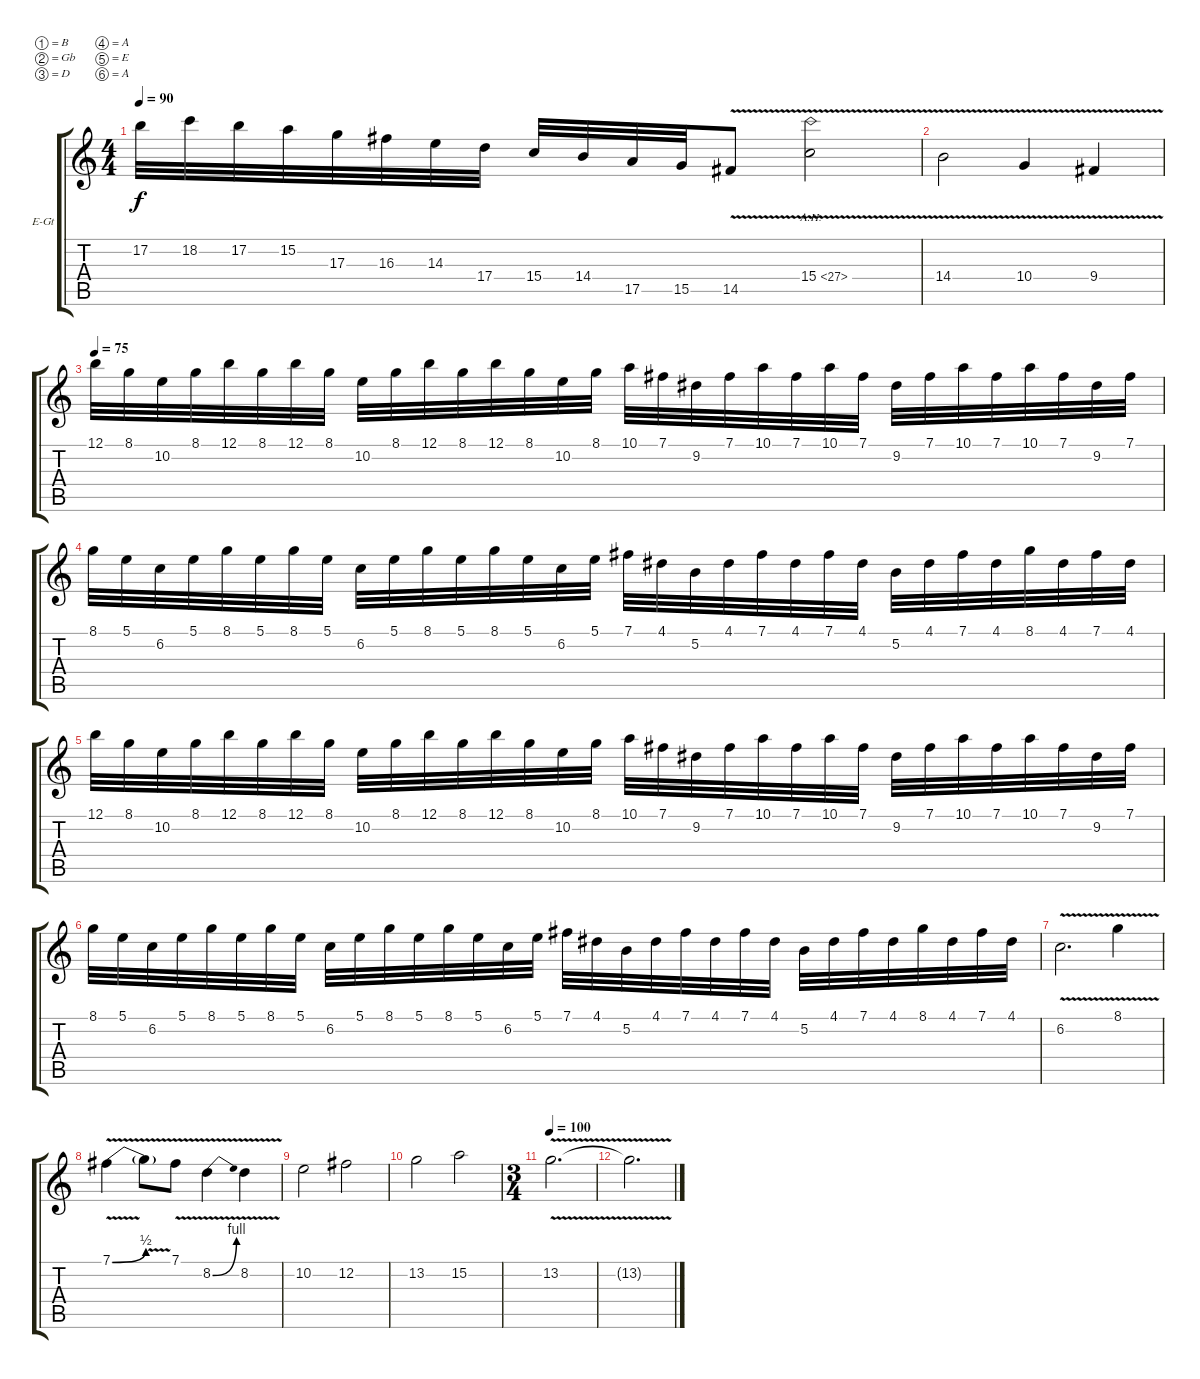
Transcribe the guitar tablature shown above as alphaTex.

\bracketExtendMode groupsimilarinstruments
\firstSystemTrackNameOrientation horizontal
\otherSystemsTrackNameOrientation horizontal
\track ("Harmony" "E-Gt") {instrument overdrivenguitar}
\staff {score tabs}
\tuning (B3 Gb3 D3 A2 E2 A1)
\ts (4 4)
\tempo 90
\clef g2
\ks c
17.2.32{dy f} 18.2.32 17.2.32 15.2.32 17.3.32 16.3.32 14.3.32 17.4.32 15.4.32 14.4.32 17.5.32 15.5.32 14.5{v}.8 15.4{ah 12 v}.2 |
14.4{v}.2 10.4{v}.4 9.4{v}.4 |
\tempo 75
12.1.32 8.1.32 10.2.32 8.1.32 12.1.32 8.1.32 12.1.32 8.1.32 10.2.32 8.1.32 12.1.32 8.1.32 12.1.32 8.1.32 10.2.32 8.1.32 10.1.32 7.1.32 9.2.32 7.1.32 10.1.32 7.1.32 10.1.32 7.1.32 9.2.32 7.1.32 10.1.32 7.1.32 10.1.32 7.1.32 9.2.32 7.1.32 |
8.1.32 5.1.32 6.2.32 5.1.32 8.1.32 5.1.32 8.1.32 5.1.32 6.2.32 5.1.32 8.1.32 5.1.32 8.1.32 5.1.32 6.2.32 5.1.32 7.1.32 4.1.32 5.2.32 4.1.32 7.1.32 4.1.32 7.1.32 4.1.32 5.2.32 4.1.32 7.1.32 4.1.32 8.1.32 4.1.32 7.1.32 4.1.32 |
12.1.32 8.1.32 10.2.32 8.1.32 12.1.32 8.1.32 12.1.32 8.1.32 10.2.32 8.1.32 12.1.32 8.1.32 12.1.32 8.1.32 10.2.32 8.1.32 10.1.32 7.1.32 9.2.32 7.1.32 10.1.32 7.1.32 10.1.32 7.1.32 9.2.32 7.1.32 10.1.32 7.1.32 10.1.32 7.1.32 9.2.32 7.1.32 |
8.1.32 5.1.32 6.2.32 5.1.32 8.1.32 5.1.32 8.1.32 5.1.32 6.2.32 5.1.32 8.1.32 5.1.32 8.1.32 5.1.32 6.2.32 5.1.32 7.1.32 4.1.32 5.2.32 4.1.32 7.1.32 4.1.32 7.1.32 4.1.32 5.2.32 4.1.32 7.1.32 4.1.32 8.1.32 4.1.32 7.1.32 4.1.32 |
6.2{v}.2{d} 8.1{v}.4 |
7.1{be (bend 0 0 28.2 2) v}.4 7.1{v t}.8 7.1{v}.8 8.2{be (bend 0 0 30 4) v}.4 8.2{v}.4 |
10.2.2 12.2.2 |
13.2.2 15.2.2 |
\ts (3 4)
\tempo 100
13.2{v}.2{d} |
13.2{v t}.2{d}
